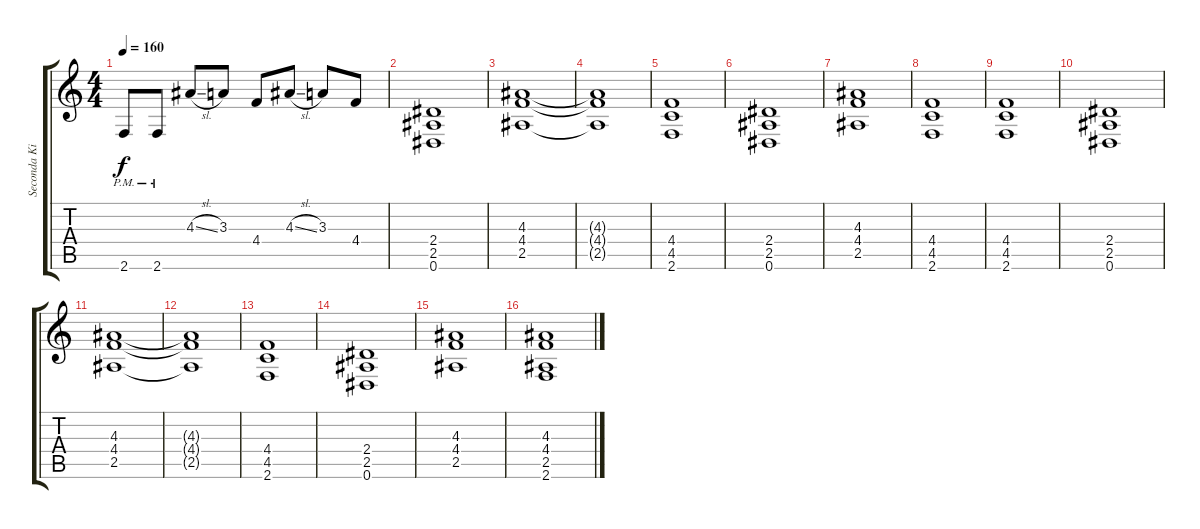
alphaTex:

\track ("Seconda Kitarra" "Seconda Ki") {instrument distortionguitar}
\staff {score tabs}
\tuning (Eb4 Bb3 Gb3 Db3 Ab2 Eb2) {hide}
\ts (4 4)
\tempo 160
\clef g2
\ks c
2.6{pm}.8{dy f} 2.6{pm}.8 4.3{sl}.8 3.3.8 4.4.8 4.3{sl}.8 3.3.8 4.4.8 |
(2.4 2.5 0.6).1 |
(4.3 4.4 2.5).1 |
(4.3{t} 4.4{t} 2.5{t}).1 |
(4.4 4.5 2.6).1 |
(2.4 2.5 0.6).1 |
(4.3 4.4 2.5).1 |
(4.4 4.5 2.6).1 |
(4.4 4.5 2.6).1 |
(2.4 2.5 0.6).1 |
(4.3 4.4 2.5).1 |
(4.3{t} 4.4{t} 2.5{t}).1 |
(4.4 4.5 2.6).1 |
(2.4 2.5 0.6).1 |
(4.3 4.4 2.5).1 |
(4.3 4.4 2.5 2.6).1
